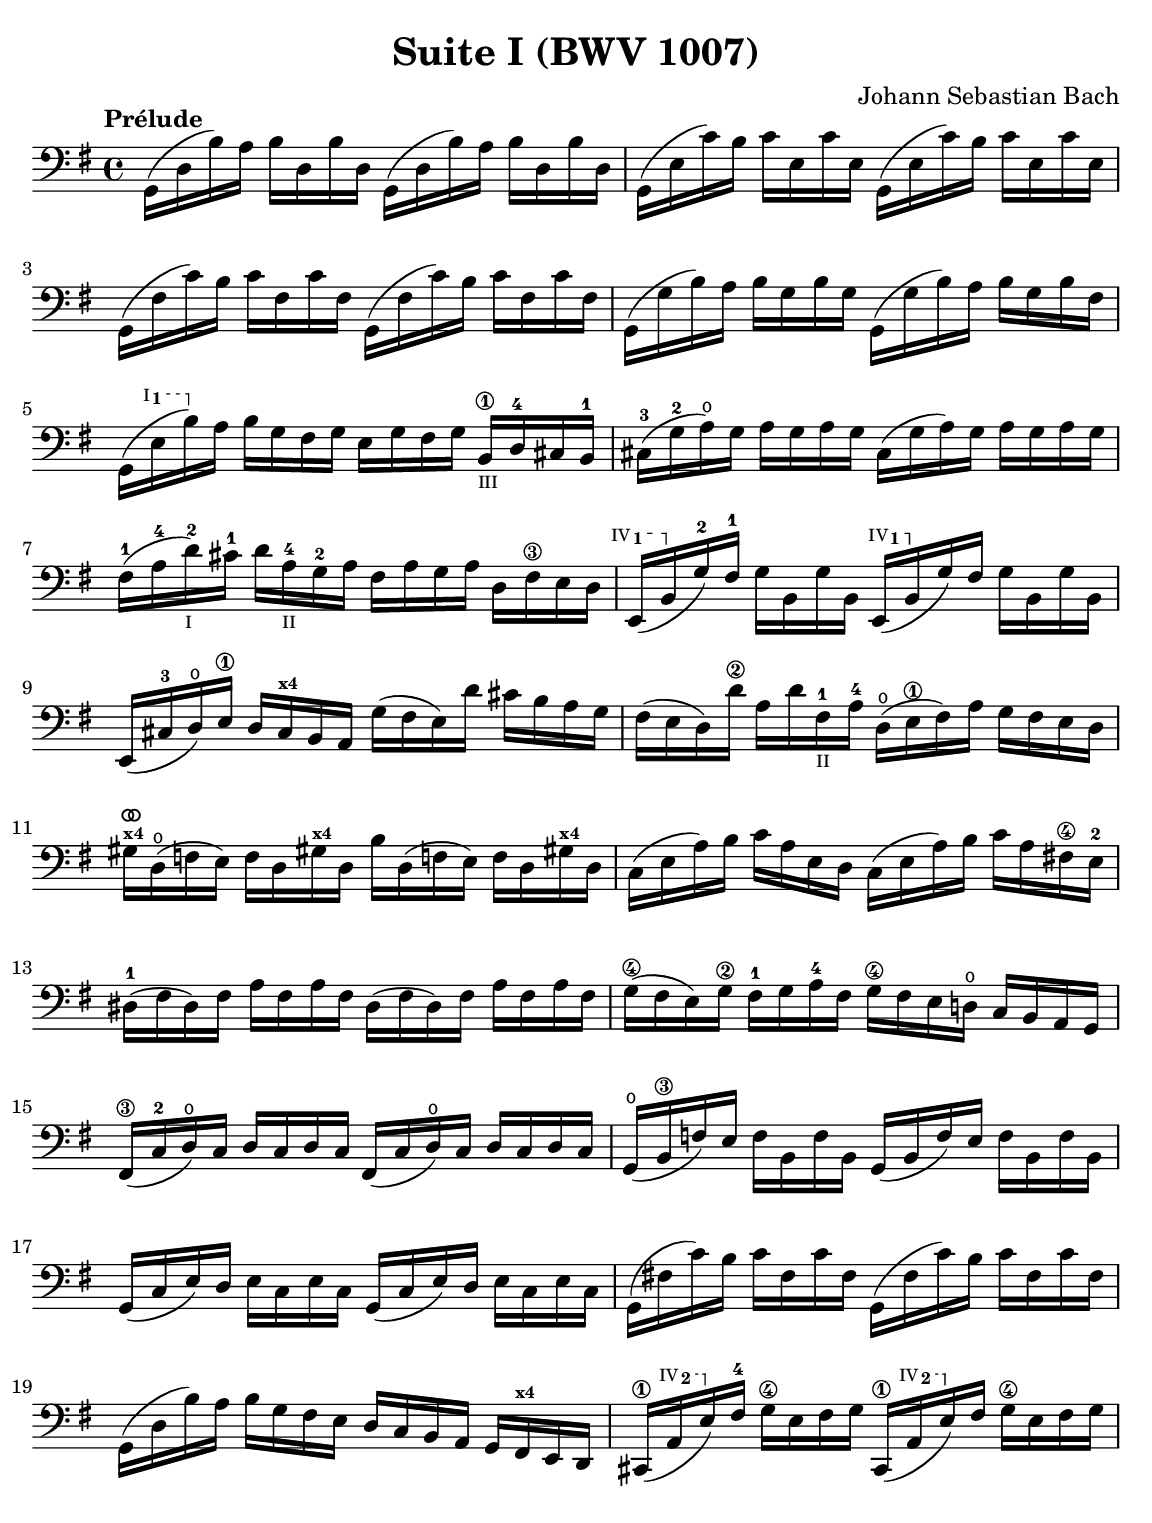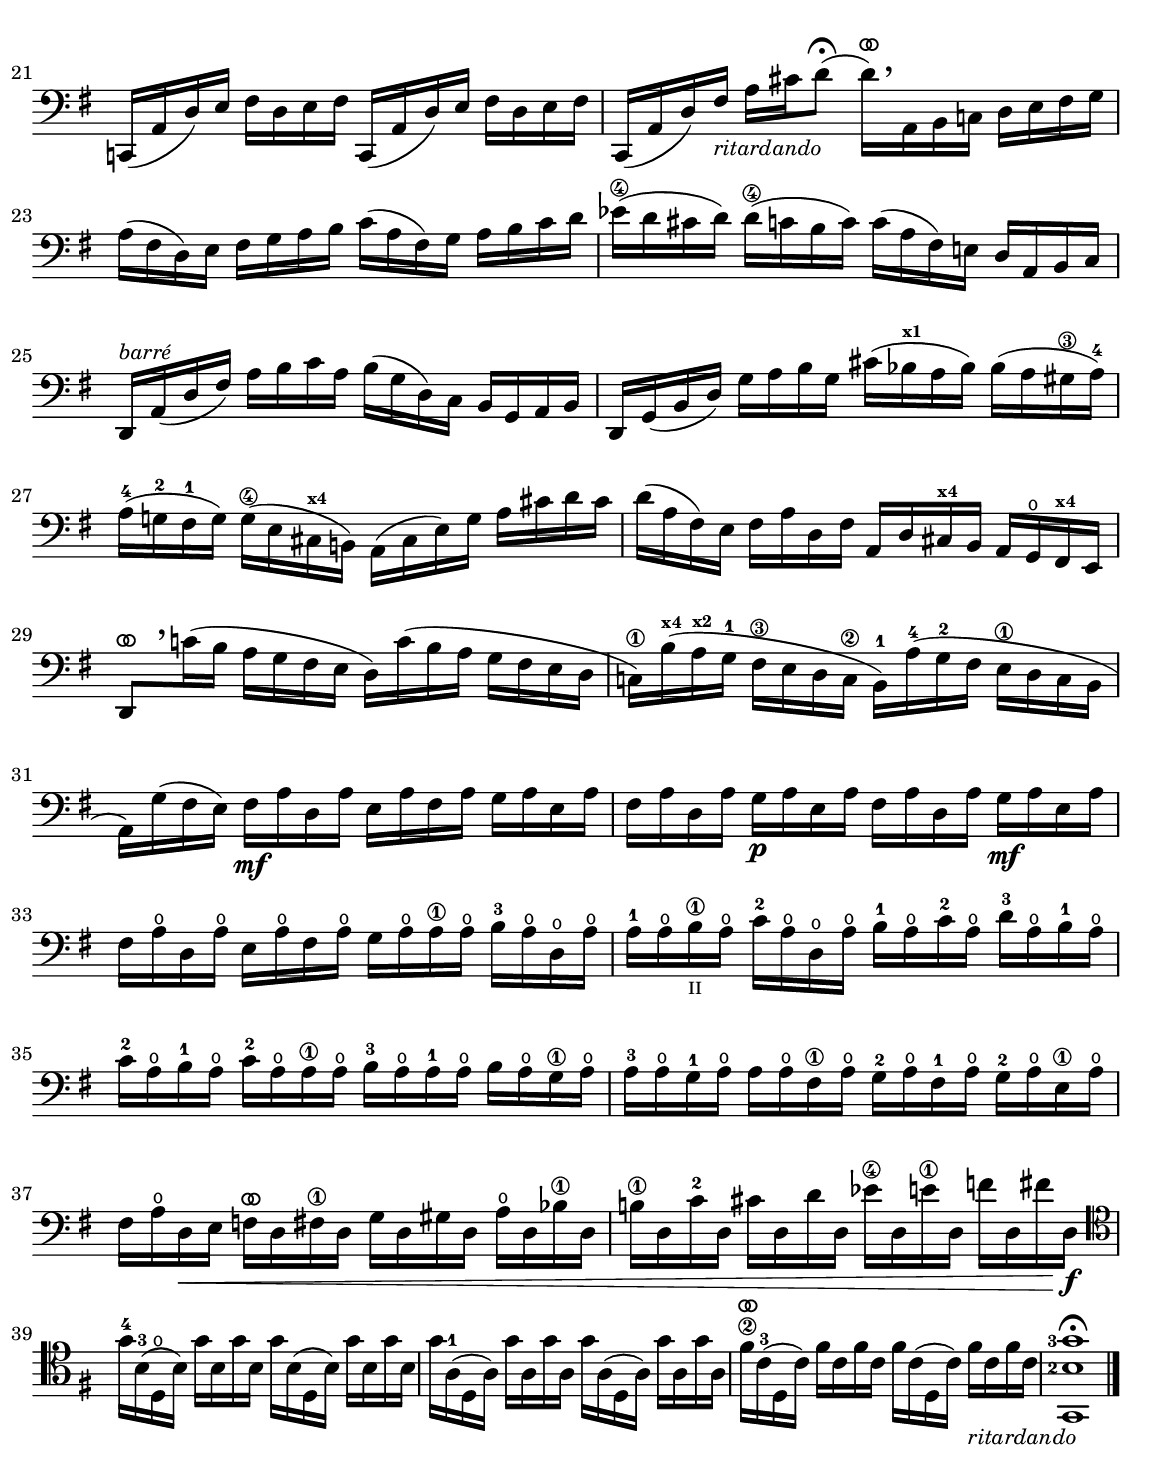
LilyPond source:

#(set-global-staff-size 21)

\version "2.18.2"

\header {
  title = "Suite I (BWV 1007)"
  composer = "Johann Sebastian Bach"
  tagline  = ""
}

\language "italiano"

% iPad Pro 12.9

\paper {
  paper-width  = 195\mm
  paper-height = 260\mm
  indent = #0
  page-count = #2
  line-width = #184
  print-page-number = ##f
  ragged-last-bottom = ##t
  ragged-bottom = ##f
%  ragged-last = ##t
}

% \phrasingSlurDashed
% \SlurDashed
% \slurSolid

allongerUne = \markup {
  \center-column {
    \combine
    \draw-line #'(-2 . 0)
    \arrow-head #X #RIGHT ##f
  }
}

ringsps = #"
  0.15 setlinewidth
  0.9 0.6 moveto
  0.4 0.6 0.5 0 361 arc
  stroke
  1.0 0.6 0.5 0 361 arc
  stroke
  "

vibrato = \markup {
  \with-dimensions #'(-0.2 . 1.6) #'(0 . 1.2)
  \postscript #ringsps
}

startModernBarre =
#(define-event-function (parser location fretnum partial)
   (number? number?)
    #{
      \tweak bound-details.left.text
        \markup
          \teeny \concat {
          #(format #f "~@r" fretnum)
          \hspace #.2
          \lower #.3 \small \bold \fontsize #-2 #(number->string partial)
          \hspace #.5
        }
      \tweak font-size -1
      \tweak font-shape #'upright
      \tweak style #'dashed-line
      \tweak dash-fraction #0.3
      \tweak dash-period #1
      \tweak bound-details.left.stencil-align-dir-y #0.35
      \tweak bound-details.left.padding 2.5 % was 0.25
      \tweak bound-details.left.attach-dir -1
      \tweak bound-details.left-broken.text ##f
      \tweak bound-details.left-broken.attach-dir -1
      %% adjust the numeric values to fit your needs:
      \tweak bound-details.left-broken.padding 0.5 %% was 1.5
      \tweak bound-details.right-broken.padding 0
      \tweak bound-details.right.padding 0.25
      \tweak bound-details.right.attach-dir 2
      \tweak bound-details.right-broken.text ##f
      \tweak bound-details.right.text
        \markup
          \with-dimensions #'(0 . 0) #'(-.3 . 0) %% was (0 . -1)
          \draw-line #'(0 . -1)
      \startTextSpan
   #})

stopBarre = \stopTextSpan

\score {
  \new Staff {
    \set fingeringOrientations = #'(left)
    \override Hairpin.to-barline = ##f
    \override BreathingSign.text = \markup {
      \translate #'(-1.75 . 1.6)
      \musicglyph #"scripts.rcomma"
    }

    \tempo "Prélude"
    \time 4/4
    \key sol \major
    \clef "bass"

    | sol,16( re16 si16)   la16 si16  re16  si16  re16
      sol,16( re16 si16)   la16 si16  re16  si16  re16
    | sol,16( mi16 do'16)  si16 do'16 mi16  do'16 mi16
      sol,16( mi16 do'16)  si16 do'16 mi16  do'16 mi16
    | sol,16( fad16 do'16) si16 do'16 fad16 do'16 fad16
      sol,16( fad16 do'16) si16 do'16 fad16 do'16 fad16
    | sol,16( sol16 si16)  la16 si16  sol16 si16  sol16
      sol,16( sol16 si16)  la16 si16[ sol16 si16  fad16]
    | sol,16( \startModernBarre #1 #1 mi16 si16) \stopBarre
      la16 si16 sol16 fad16 sol16 mi16 sol16 fad16 sol16
      si,16\1_\markup{\teeny III} re16-4 dod16 si,16-1
    | dod16-3( sol16-2 la16)\open sol16
      la16 sol16 la16 sol16
      dod16( sol16 la16) sol16 la16 sol16 la16 sol16
    | fad16-1( la16-4 re'16-2_\markup{\teeny I}) dod'16-1
      re'16 la16-4_\markup{\teeny II} sol16-2 la16
      fad16 la16 sol16 la16 re16 fad16\3 mi16 re16
   %| NO BAR HERE OR ELSE \starModernBarre FAILS
      \startModernBarre #4 #1 mi,16( si,16 \stopBarre sol16-2) fad16-1
      sol16 si,16 sol16 si,16
      \startModernBarre #4 #1 mi,16( si,16 \stopBarre sol16) fad16 
      sol16 si,16 sol16 si,16
    | mi,16( dod16-3 re16)\open
      mi16\1 re16 dod16^\markup{\bold\teeny x4} si,16 la,16
      sol16( fad16 mi16) re'16 dod'16 si16 la16 sol16
    | fad16( mi16 re16) re'16\2 la16 re'16 fad16-1_\markup{\teeny II}
      la16-4 re16(\open mi16\1 fad16) la16 sol16 fad16 mi16 re16
    | sold16^\markup{\teeny\bold x4}^\vibrato re16(\open fa16 mi16)
      fa16 re16 sold!16^\markup{\bold\teeny x4}
      re16 si16 re16( fa!16 mi16) fa16
      re16 sold!16^\markup{\bold\teeny x4} re16
    | do16( mi16 la16) si16 do'16 la16 mi16 re16
      do16( mi16 la16) si16 do'16 la16 fad!16\4 mi16-2
    | red16-1( fad16 red16) fad16 la16 fad16 la16 fad16
      red16( fad16 red16) fad16 la16 fad16 la16 fad16
    | sol16(\4 fad16 mi16) sol16\2 fad16-1 sol16 la16-4 fad16
      sol16\4 fad16 mi16 re!16\open do16 si,16 la,16 sol,16
    | fad,16\3( do16-2 re16\open) do16 re16 do16 re16 do16
      fad,16( do16 re16\open) do16 re16 do16 re16 do16
    | sol,16(\open si,16\3 fa16) mi16 fa16 si,16 fa16 si,16
      sol,16_( si,16 fa16) mi16 fa16 si,16 fa16 si,16
    | sol,16( do16 mi16) re16 mi16 do16 mi16 do16
      sol,16( do16 mi16) re16 mi16 do16 mi16 do16
    | sol,16( fad!16 do'16) si16 do'16 fad16 do'16 fad16
      sol,16( fad16 do'16) si16 do'16 fad16 do'16 fad16
    | sol,16( re16 si16) la16 si16 sol16 fad16 mi16
      re16 do16 si,16 la,16 sol,16
      fad,16^\markup{\bold\teeny x4} mi,16 re,16
    | dod,16\1( \startModernBarre #4 #2 la,16 mi16) \stopBarre
      fad16-4 sol16\4 mi16 fad16 sol16
      dod,16\1( \startModernBarre #4 #2 la,16 mi16) \stopBarre
      fad16 sol16\4 mi16 fad16 sol16
    | do,!16( la,16 re16) mi16 fad16 re16 mi16 fad16
      do,16( la,16 re16) mi16 fad16 re16 mi16 fad16
    | do,16( la,16 re16) fad16_\markup{\small\italic "ritardando"}
      la16 dod'16 re'8\fermata(
      re'16)[^\vibrato \breathe la,16 si,16 do!16] re16 mi16 fad16 sol16
    | la16( fad16 re16) mi16 fad16 sol16 la16 si16
      do'16( la16 fad16) sol16 la16 si16 do'16 re'16
    | mib'16\4( re'16 dod'16 re'16)
      re'16\4( do'!16 si16 do'16)
      do'16( la16 fad16) mi!16 re16 la,16 si,16 do16
    | re,16^\markup{\small\italic barré} la,16( re16 fad16) la16 si16 do'16 la16
      si16( sol16 re16) do16 si,16 sol,16 la,16 si,16
    | re,16 sol,16( si,16 re16) sol16 la16
      si16 sol16 dod'16( 
      sib16^\markup{\bold\teeny x1} la16
      sib16) sib16( la16 sold16\3 la16)-4
    | la16-4( sol!16-2 fad16-1 sol16) sol16\4(
      mi16 dod16^\markup{\bold\teeny x4} si,!16)
      la,16( dod16 mi16) sol16 la16 dod'16 re'16 dod'16
    | re'16( la16 fad16) mi16 fad16 la16 re16
      fad16 la,16 re16 dod16^\markup{\bold\teeny x4} si,16
      la,16 sol,16\open fad,16^\markup{\bold\teeny x4} mi,16
    | \stemUp re,8[^\vibrato\breathe
      \stemDown do'!16( si16] \stemNeutral la16 sol16 fad16 mi16
      re16) do'16( si16 la16 sol16 fad16 mi16 re16
    | do!16\1) si16(^\markup{\bold\teeny x4}
      la16^\markup{\bold\teeny x2} sol16-1 fad16\3 mi16 re16 do16\2
      si,16-1) la16-4( sol16-2 fad16
      \stemDown mi16\1 re16 do16 si,16 \stemNeutral
    | la,16) sol16( fad16 mi16) fad16_\mf la16 re16 la16
      mi16 la16 fad16 la16 sol16 la16 mi16 la16
    | fad16 la16 re16 la16 sol16\p la16 mi16 la16
      fad16 la16 re16 la16 sol16\mf la16 mi16 la16
    | fad16 la16\open re16 la16\open mi16 la16\open fad16 la16\open
 %       <<{\skip 16 la16[ \skip 16 la16]}\\
 %         {sol16[ \skip 16 la16_\1] \skip 16}>>
 %       <<{\skip 16 la16[ \skip 16 la16]}\\
 %         {si16[ \skip 16 re16] \skip 16}>>
      sol16 la16\open la16\1 la16\open si16-3 la16\open re16\open la16\open
%      | <<{\skip 16 la1h6[ \skip 16 la16] \skip 16 la16[ \skip 16 la16]
%           \skip 16 la16[ \skip 16 la16] \skip 16 la16[ \skip 16 la16]}\\
%          {la16[ \skip 16 si16_\1] \skip 16 do'16[ \skip 16 re16] \skip 16
%           si16[ \skip 16 do'16] \skip 16 re'16[ \skip 16 si16] \skip16}>>
    | la16-1 la16\open si16\1_\markup{\teeny II} la16\open
      do'16-2 la16\open re16\open la16\open
      si16-1 la16\open do'16-2 la16\open re'16-3 la16\open si16-1 la16\open
 %     | <<{\skip 16 la16[ \skip 16 la16] \skip 16 la16[ \skip 16 la16]
 %          \skip 16 la16[ \skip 16 la16] \skip 16 la16[ \skip 16 la16]}\\
 %         {do'16[ \skip 16 si16] \skip 16 do'16[ \skip 16 la16_\1] \skip 16
 %          si16[ \skip 16 la16] \skip 16 si16[ \skip 16 sol16_\1] \skip 16}>>
    | do'16-2 la16\open si16-1 la16\open do'16-2 la16\open la16\1 la16\open
      si16-3 la16\open la16-1 la16\open si16 la16\open sol16\1 la16\open
 %     | <<{\skip 16 la16[ \skip 16 la16] \skip 16 la16[ \skip 16 la16]}\\
 %         {la16[ \skip 16 sol16] \skip 16 la16[ \skip 16 fad16_\1] \skip 16}>>
    | la16-3 la16\open sol16-1 la16\open la16 la16\open fad16\1 la16\open
      sol16-2 la16\open fad16-1 la16\open sol16-2 la16\open mi16\1 la16\open
    | fad16 la16\open re16\<
      mi16 fa!16^\vibrato re16 fad16\1 re16
      sol16 re16 sold16 re16 la16\open re16 sib16\1 re16
    | si!16\1 re16 do'16-2 re16 dod'16 re16 re'16 re16
      mib'16\4 re16 mi'!16\1 re16 fa'!16 re16 fad'16 re16\f\!
    | \clef "tenor"
      sol'16-4 si16(-3 re16\open si16) sol'16 si16 sol'16 si16
      sol'16 si16( re16 si16) sol'16 si16 sol'16 si16
    | sol'16 la16(-1 re16 la16) sol'16 la16 sol'16 la16
      sol'16 la16( re16 la16) sol'16 la16 sol'16 la16
    | fad'16\2^\vibrato do'16(-3 re16 do'16) fad'16 do'16 fad'16 do'16
      fad'16 do'16( re16 do'16)
      fad'16_\markup{\small\italic "ritardando"} do'16 fad'16 do'16
    | << sol,1 <si-2>1 <sol'-3>1\fermata>>

    \bar "|."
  }
}
